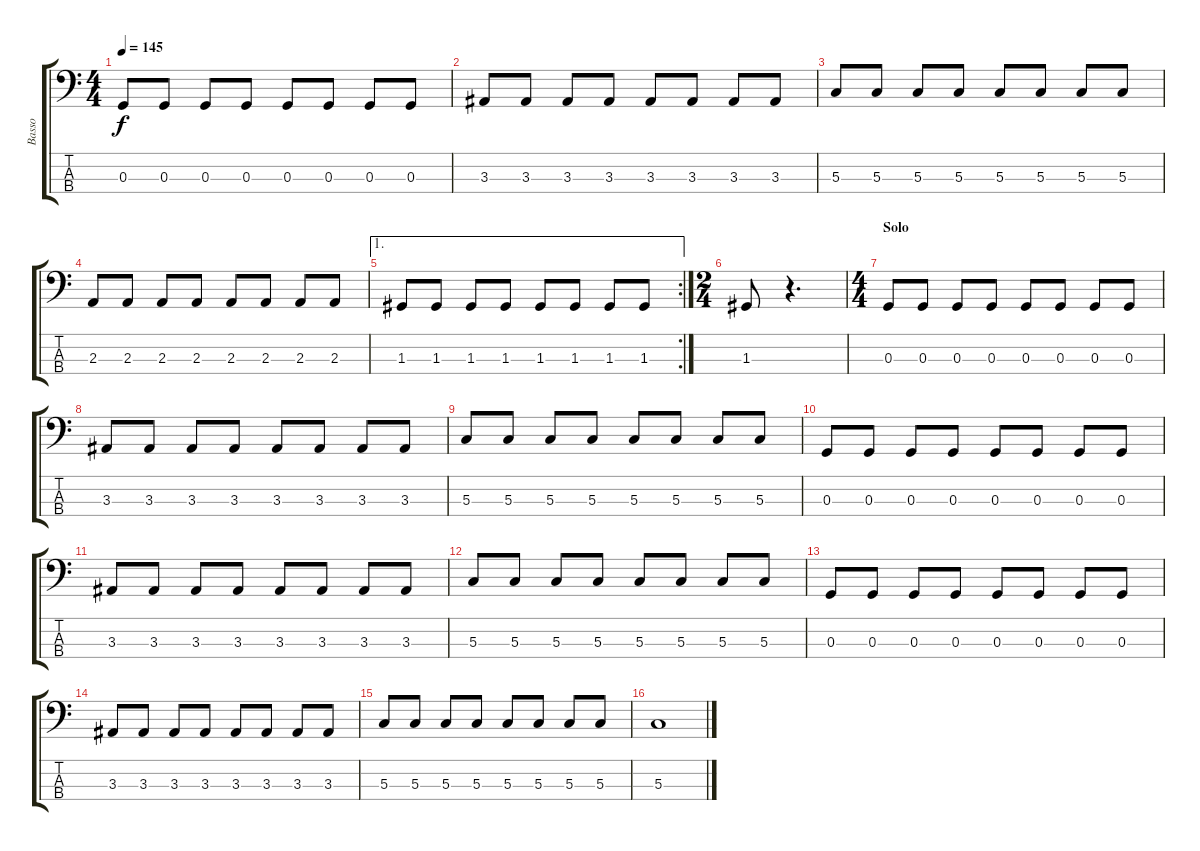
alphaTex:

\track ("Basso" "Basso") {instrument electricbasspick}
\staff {score tabs}
\tuning (F2 C2 G1 D1) {hide}
\ts (4 4)
\tempo 145
\clef f4
\ks c
0.3.8{dy f} 0.3.8 0.3.8 0.3.8 0.3.8 0.3.8 0.3.8 0.3.8 |
3.3.8 3.3.8 3.3.8 3.3.8 3.3.8 3.3.8 3.3.8 3.3.8 |
5.3.8 5.3.8 5.3.8 5.3.8 5.3.8 5.3.8 5.3.8 5.3.8 |
2.3.8 2.3.8 2.3.8 2.3.8 2.3.8 2.3.8 2.3.8 2.3.8 |
\ae 1
\rc 2
1.3.8 1.3.8 1.3.8 1.3.8 1.3.8 1.3.8 1.3.8 1.3.8 |
\ts (2 4)
1.3.8 r.4{d} |
\ts (4 4)
\section ("" "Solo")
0.3.8 0.3.8 0.3.8 0.3.8 0.3.8 0.3.8 0.3.8 0.3.8 |
3.3.8 3.3.8 3.3.8 3.3.8 3.3.8 3.3.8 3.3.8 3.3.8 |
5.3.8 5.3.8 5.3.8 5.3.8 5.3.8 5.3.8 5.3.8 5.3.8 |
0.3.8 0.3.8 0.3.8 0.3.8 0.3.8 0.3.8 0.3.8 0.3.8 |
3.3.8 3.3.8 3.3.8 3.3.8 3.3.8 3.3.8 3.3.8 3.3.8 |
5.3.8 5.3.8 5.3.8 5.3.8 5.3.8 5.3.8 5.3.8 5.3.8 |
0.3.8 0.3.8 0.3.8 0.3.8 0.3.8 0.3.8 0.3.8 0.3.8 |
3.3.8 3.3.8 3.3.8 3.3.8 3.3.8 3.3.8 3.3.8 3.3.8 |
5.3.8 5.3.8 5.3.8 5.3.8 5.3.8 5.3.8 5.3.8 5.3.8 |
5.3.1
